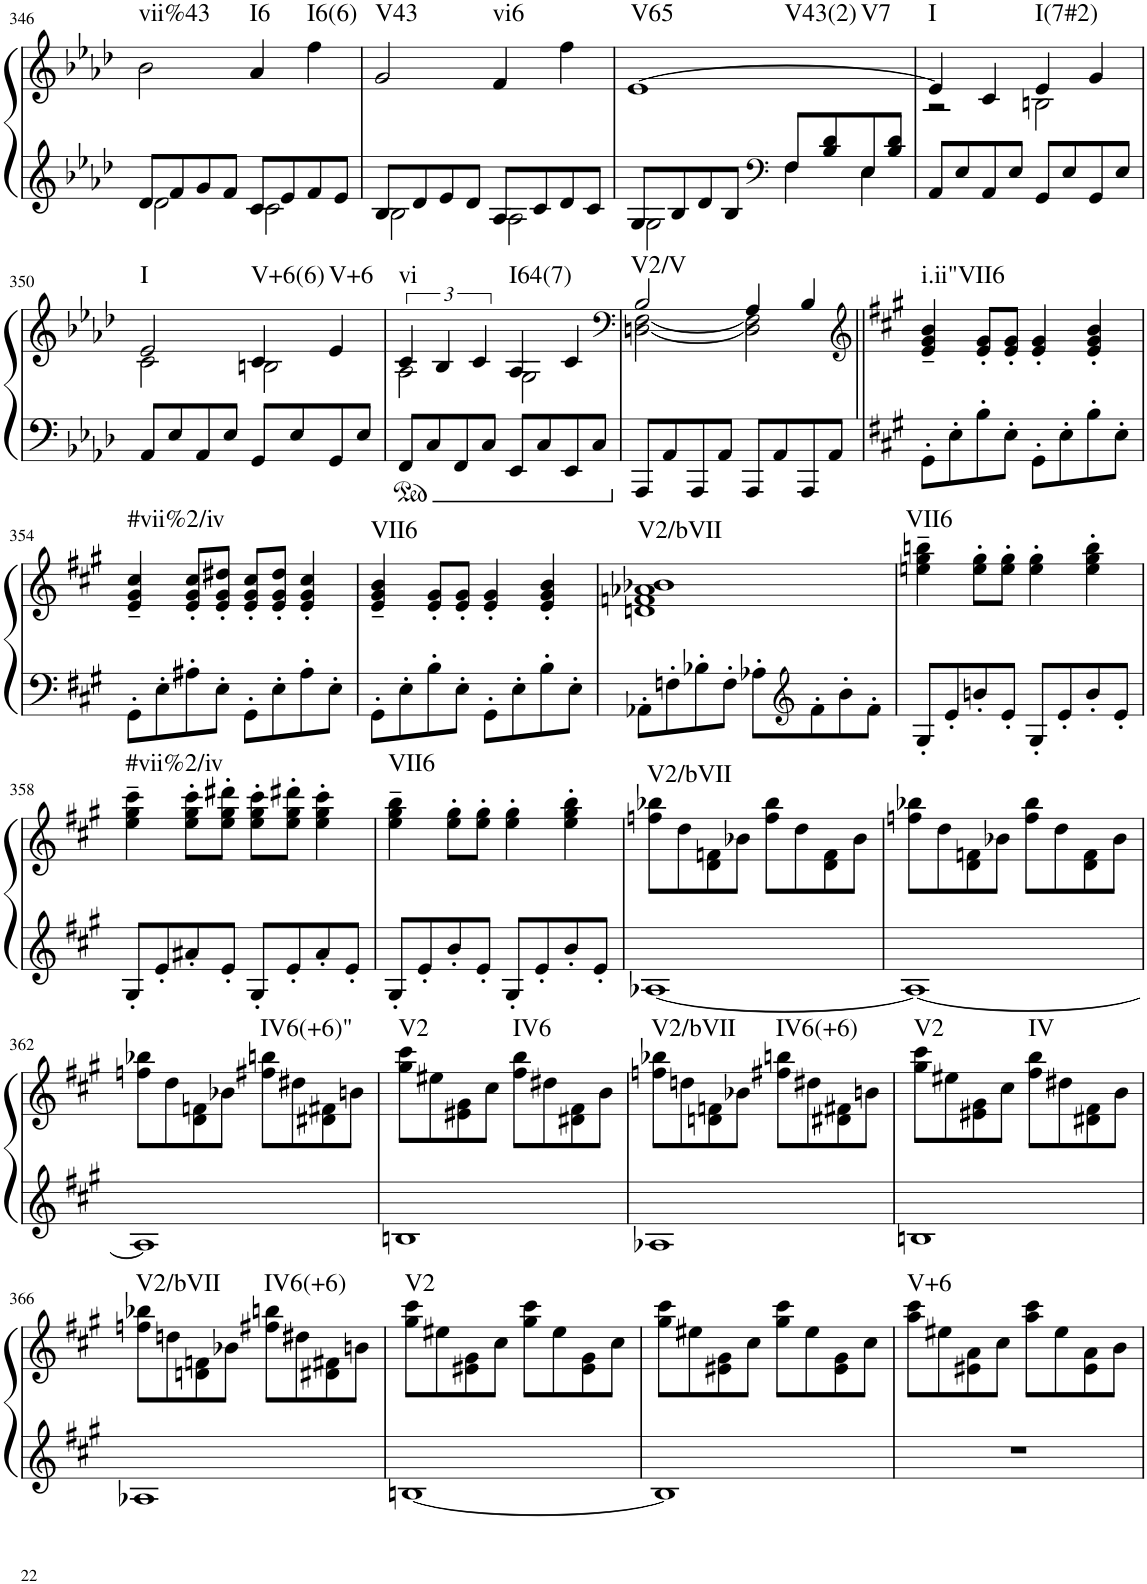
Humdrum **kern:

**kern	**kern	**harte
*part1	*part1	*part1
*staff2	*staff1	*
*I"Piano	*	*
*I'Pno.	*	*
!!LO:PB:g=z
*clefG2	*clefG2	*
*k[b-e-a-d-]	*k[b-e-a-d-]	*
*M4/4	*M4/4	*
*met(c)	*met(c)	*
=346	=346	=346
*^	*	*
!	!	!	!LO:H:kt=vii%43
8d-/L	2d-\	2b-\	N
8f/	.	.	.
8g/	.	.	.
8f/J	.	.	.
!	!	!	!LO:H:kt=I6
8c/L	2c\	4a-/	N
8e-/	.	.	.
!	!	!	!LO:H:kt=I6(6)
8f/	.	4ff\	N
8e-/J	.	.	.
=347	=347	=347	=347
!	!	!	!LO:H:kt=V43
8B-/L	2B-\	2g/	N
8d-/	.	.	.
8e-/	.	.	.
8d-/J	.	.	.
!	!	!	!LO:H:kt=vi6
8A-/L	2A-\	4f/	N
8c/	.	.	.
8d-/	.	4ff\	.
8c/J	.	.	.
=348	=348	=348	=348
!	!	!	!LO:H:n=1:kt=V65
!	!	!	!LO:H:n=2:kt=V43(2)
!	!	!	!LO:H:n=3:kt=V7
8G/L	2G\	[1e-	N N N
8B-/	.	.	.
8d-/	.	.	.
8B-/J	.	.	.
*clefF4	*	*	*
8F/L	4F\	.	.
8B-/ 8d-/	.	.	.
8E-/	4E-\	.	.
8B-/ 8d-/J	.	.	.
*v	*v	*	*
=349	=349	=349
*	*^	*
!	!	!	!LO:H:kt=I
8AA-/L	4e-/]	2r	N
8E-/	.	.	.
8AA-/	4c/	.	.
8E-/J	.	.	.
!	!	!	!LO:H:kt=I(7#2)
8GG/L	4e-/	2Bn\	N
8E-/	.	.	.
8GG/	4g/	.	.
8E-/J	.	.	.
!!LO:LB:g=z	!!
=350	=350	=350	=350
!	!	!	!LO:H:kt=I
8AA-/L	2e-/	2c\	N
8E-/	.	.	.
8AA-/	.	.	.
8E-/J	.	.	.
!	!	!	!LO:H:kt=V+6(6)
8GG/L	4c/	2Bn\	N
8E-/	.	.	.
!	!	!	!LO:H:kt=V+6
8GG/	4e-/	.	N
8E-/J	.	.	.
=351	=351	=351	=351
!	!	!	!LO:H:kt=vi
8FF/L	6c/	2A-\	N
8C/	.	.	.
.	6B-/	.	.
8FF/	.	.	.
.	6c/	.	.
8C/J	.	.	.
!	!	!	!LO:H:kt=I64(7)
8EE-/L	4A-/	2G\	N
8C/	.	.	.
8EE-/	4c/	.	.
8C/J	.	.	.
=352	=352	=352	=352
*	*clefF4	*	*
!	!	!	!LO:H:kt=V2/V
8AAA-/L	2B-/	[2Dn\ [2F\	N
8AA-/	.	.	.
8AAA-/	.	.	.
8AA-/J	.	.	.
8AAA-/L	4A-/	2D\] 2F\]	.
8AA-/	.	.	.
8AAA-/	4B-/	.	.
8AA-/J	.	.	.
*	*v	*v	*
=353||	=353||	=353||
*	*clefG2	*
*k[f#c#g#]	*k[f#c#g#]	*
!	!	!LO:H:kt=i.ii"VII6
8GG#'\L	4e/~ 4g#/~ 4b/~	N
8E'\	.	.
8B'\	8e/' 8g#/'L	.
8E'\J	8e/' 8g#/'J	.
8GG#'\L	4e/' 4g#/'	.
8E'\	.	.
8B'\	4e/' 4g#/' 4b/'	.
8E'\J	.	.
!!LO:LB:g=z
=354	=354	=354
!	!	!LO:H:kt=#vii%2/iv
8GG#'\L	4e/~ 4g#/~ 4cc#/~	N
8E'\	.	.
8A#X'\	8e/' 8g#/' 8cc#/'L	.
8E'\J	8e/' 8g#/' 8dd#X/'J	.
8GG#'\L	8e/' 8g#/' 8cc#/'L	.
8E'\	8e/' 8g#/' 8dd#/'J	.
8A#'\	4e/' 4g#/' 4cc#/'	.
8E'\J	.	.
=355	=355	=355
!	!	!LO:H:kt=VII6
8GG#'\L	4e/~ 4g#/~ 4b/~	N
8E'\	.	.
8B'\	8e/' 8g#/'L	.
8E'\J	8e/' 8g#/'J	.
8GG#'\L	4e/' 4g#/'	.
8E'\	.	.
8B'\	4e/' 4g#/' 4b/'	.
8E'\J	.	.
=356	=356	=356
!	!	!LO:H:kt=V2/bVII
8AA-X'\L	1dn 1fn 1a-X 1b-X	N
8Fn'\	.	.
8B-X'\	.	.
8F'\J	.	.
8A-X'\L	.	.
*clefG2	*	*
8f#'\	.	.
8b'\	.	.
8f#'\J	.	.
=357	=357	=357
!	!	!LO:H:kt=VII6
8G#'/L	4een\~ 4gg#\~ 4bbn\~	N
8e'/	.	.
8bn'/	8ee\' 8gg#\'L	.
8e'/J	8ee\' 8gg#\'J	.
8G#'/L	4ee\' 4gg#\'	.
8e'/	.	.
8b'/	4ee\' 4gg#\' 4bb\'	.
8e'/J	.	.
!!LO:LB:g=z
=358	=358	=358
!	!	!LO:H:kt=#vii%2/iv
8G#'/L	4ee\~ 4gg#\~ 4ccc#\~	N
8e'/	.	.
8a#X'/	8ee\' 8gg#\' 8ccc#\'L	.
8e'/J	8ee\' 8gg#\' 8ddd#X\'J	.
8G#'/L	8ee\' 8gg#\' 8ccc#\'L	.
8e'/	8ee\' 8gg#\' 8ddd#X\'J	.
8a#'/	4ee\' 4gg#\' 4ccc#\'	.
8e'/J	.	.
=359	=359	=359
!	!	!LO:H:kt=VII6
8G#'/L	4ee\~ 4gg#\~ 4bb\~	N
8e'/	.	.
8b'/	8ee\' 8gg#\'L	.
8e'/J	8ee\' 8gg#\'J	.
8G#'/L	4ee\' 4gg#\'	.
8e'/	.	.
8b'/	4ee\' 4gg#\' 4bb\'	.
8e'/J	.	.
=360	=360	=360
!	!	!LO:H:kt=V2/bVII
[1A-X	8ffn\ 8bb-X\L	N
.	8dd\	.
.	8d\ 8fn\	.
.	8b-X\J	.
.	8ff\ 8bb-\L	.
.	8dd\	.
.	8d\ 8f\	.
.	8b-\J	.
=361	=361	=361
1A-_	8ffn\ 8bb-X\L	.
.	8dd\	.
.	8d\ 8fn\	.
.	8b-X\J	.
.	8ff\ 8bb-\L	.
.	8dd\	.
.	8d\ 8f\	.
.	8b-\J	.
!!LO:LB:g=z
=362	=362	=362
1A-]	8ffn\ 8bb-X\L	.
.	8dd\	.
.	8d\ 8fn\	.
.	8b-X\J	.
!	!	!LO:H:kt=IV6(+6)"
.	8ff#X\ 8bbn\L	N
.	8dd#X\	.
.	8d#X\ 8f#X\	.
.	8bn\J	.
=363	=363	=363
!	!	!LO:H:kt=V2
1Bn	8gg#\ 8ccc#\L	N
.	8ee#X\	.
.	8e#X\ 8g#\	.
.	8cc#\J	.
!	!	!LO:H:kt=IV6
.	8ff#\ 8bb\L	N
.	8dd#X\	.
.	8d#X\ 8f#\	.
.	8b\J	.
=364	=364	=364
!	!	!LO:H:kt=V2/bVII
1A-X	8ffn\ 8bb-X\L	N
.	8ddn\	.
.	8dn\ 8fn\	.
.	8b-X\J	.
!	!	!LO:H:kt=IV6(+6)
.	8ff#X\ 8bbn\L	N
.	8dd#X\	.
.	8d#X\ 8f#X\	.
.	8bn\J	.
=365	=365	=365
!	!	!LO:H:kt=V2
1Bn	8gg#\ 8ccc#\L	N
.	8ee#X\	.
.	8e#X\ 8g#\	.
.	8cc#\J	.
!	!	!LO:H:kt=IV
.	8ff#\ 8bb\L	N
.	8dd#X\	.
.	8d#X\ 8f#\	.
.	8b\J	.
!!LO:LB:g=z
=366	=366	=366
!	!	!LO:H:kt=V2/bVII
1A-X	8ffn\ 8bb-X\L	N
.	8ddn\	.
.	8dn\ 8fn\	.
.	8b-X\J	.
!	!	!LO:H:kt=IV6(+6)
.	8ff#X\ 8bbn\L	N
.	8dd#X\	.
.	8d#X\ 8f#X\	.
.	8bn\J	.
=367	=367	=367
!	!	!LO:H:kt=V2
[1Bn	8gg#\ 8ccc#\L	N
.	8ee#X\	.
.	8e#X\ 8g#\	.
.	8cc#\J	.
.	8gg#\ 8ccc#\L	.
.	8ee#\	.
.	8e#\ 8g#\	.
.	8cc#\J	.
=368	=368	=368
1B]	8gg#\ 8ccc#\L	.
.	8ee#X\	.
.	8e#X\ 8g#\	.
.	8cc#\J	.
.	8gg#\ 8ccc#\L	.
.	8ee#\	.
.	8e#\ 8g#\	.
.	8cc#\J	.
=369	=369	=369
!	!	!LO:H:kt=V+6
1r	8aa\ 8ccc#\L	N
.	8ee#X\	.
.	8e#X\ 8a\	.
.	8cc#\J	.
.	8aa\ 8ccc#\L	.
.	8ee#\	.
.	8e#\ 8a\	.
.	8b\J	.
=	=	=
*-	*-	*-
